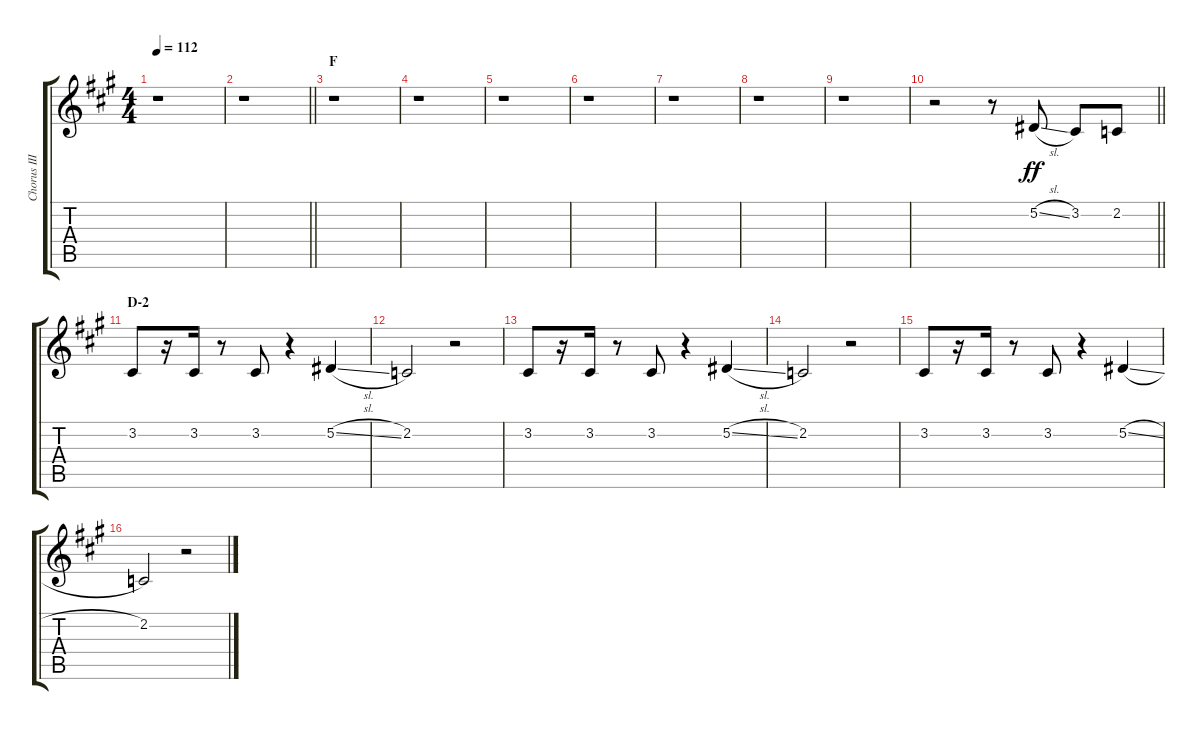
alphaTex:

\track ("Chorus III" "Chorus III") {instrument voiceoohs}
\staff {score tabs}
\tuning (Eb4 Bb3 Gb3 Db3 Ab2 Eb2) {hide}
\ts (4 4)
\tempo 112
\clef g2
\ks a
r.1{dy ff} |
\barLineRight lightlight
r.1 |
\section ("" "F")
r.1 |
r.1 |
r.1 |
r.1 |
r.1 |
r.1 |
r.1 |
\barLineRight lightlight
r.2 r.8 5.2{sl}.8 3.2.8 2.2.8 |
\section ("" "D-2")
3.2.8 r.16 3.2.16 r.8 3.2.8 r.4 5.2{sl}.4 |
2.2.2 r.2 |
3.2.8 r.16 3.2.16 r.8 3.2.8 r.4 5.2{sl}.4 |
2.2.2 r.2 |
3.2.8 r.16 3.2.16 r.8 3.2.8 r.4 5.2{sl}.4 |
2.2.2 r.2
